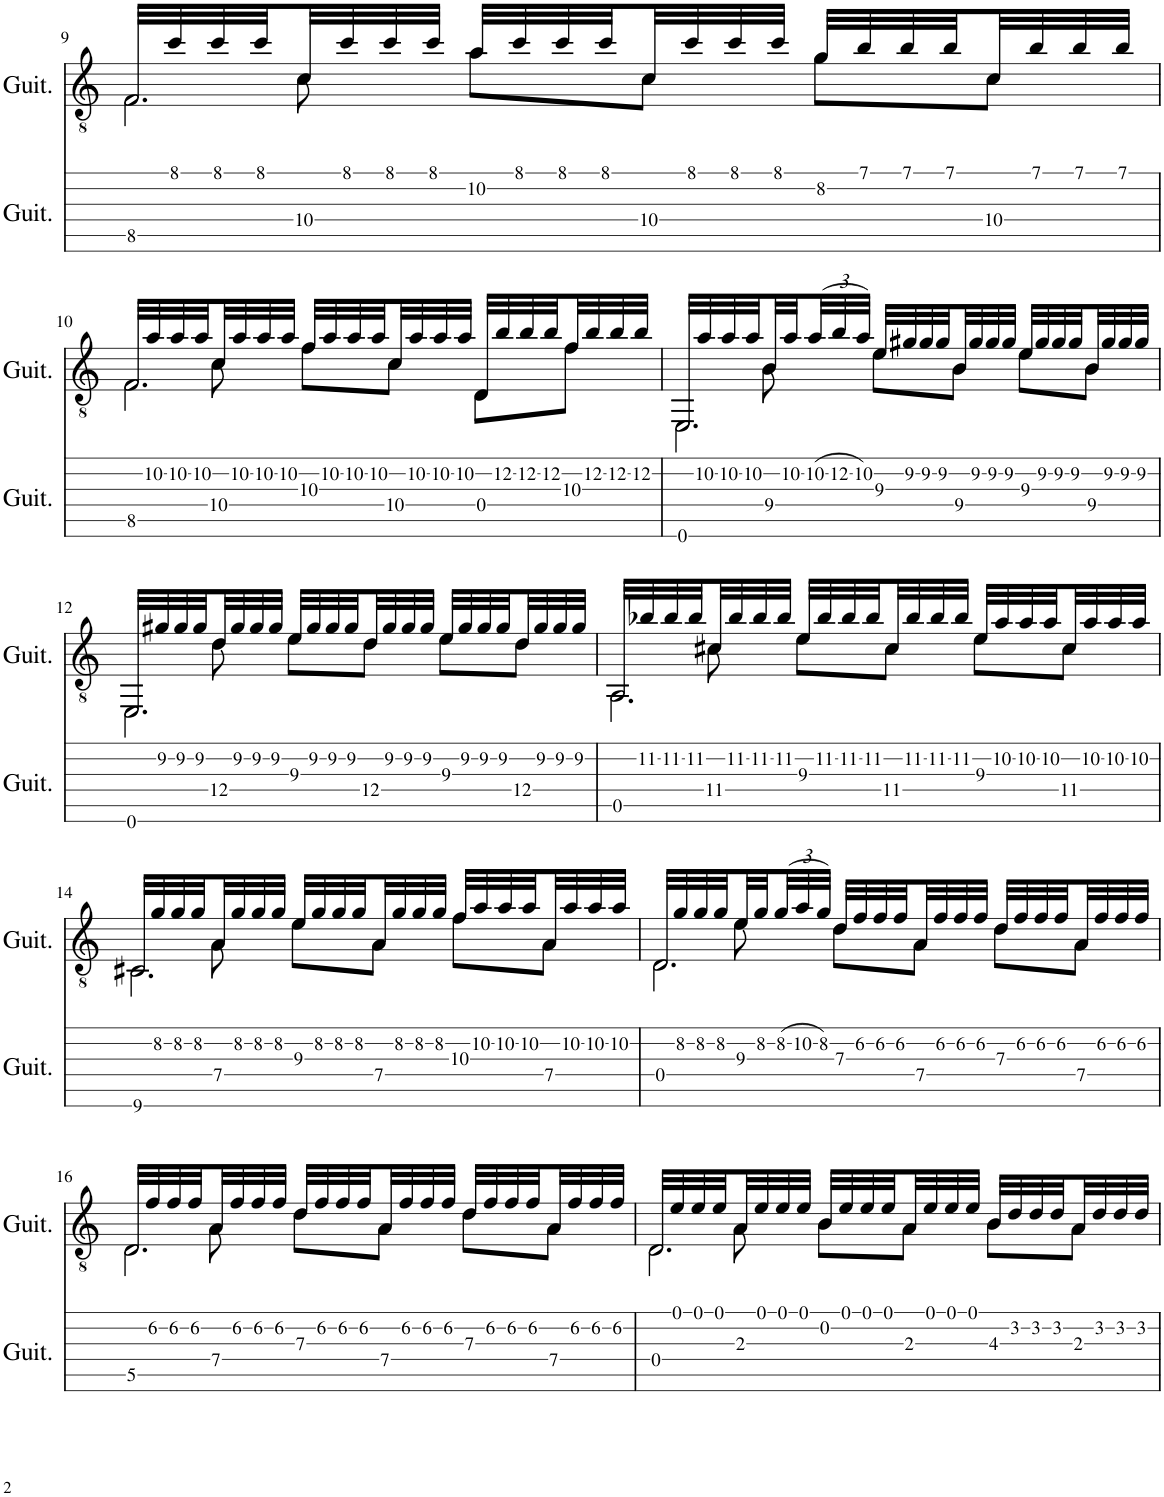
**kern	**kern
*part2	*part1
*staff2	*staff1
*I"Classical Guitar	*I"Classical Guitar
*I'Guit.	*I'Guit.
!!LO:PB:g=z
*	*clefGv2
*k[]	*k[]
*M3/4	*M3/4
=9	=9
*^	*
*	*^	*
!	!	!	!LO:N:head=open
*	*	*	*^
*	*	*	*	*^
32r	8ryy	2.F	32F/LLL	8ryy	2.F\
32ccLLL	.	.	32cc/	.	.
32cc	.	.	32cc/	.	.
32ccJJJ	.	.	32cc/	.	.
32r	8c	.	32c/	8c\	.
32ccLLL	.	.	32cc/	.	.
32cc	.	.	32cc/	.	.
32ccJJJ	.	.	32cc/JJJ	.	.
32r	8aL	.	32a/LLL	8a\L	.
32ccLLL	.	.	32cc/	.	.
32cc	.	.	32cc/	.	.
32ccJJJ	.	.	32cc/	.	.
32r	8cJ	.	32c/	8c\J	.
32ccLLL	.	.	32cc/	.	.
32cc	.	.	32cc/	.	.
32ccJJJ	.	.	32cc/JJJ	.	.
32r	8gL	.	32g/LLL	8g\L	.
32bLLL	.	.	32b/	.	.
32b	.	.	32b/	.	.
32bJJJ	.	.	32b/	.	.
32r	8cJ	.	32c/	8c\J	.
32bLLL	.	.	32b/	.	.
32b	.	.	32b/	.	.
32bJJJ	.	.	32b/JJJ	.	.
!!LO:LB:g=z	!!	!!
=10	=10	=10	=10	=10	=10
!	!	!	!LO:N:head=open	!	!
32r	8ryy	2.F	32F/LLL	8ryy	2.F\
32aLLL	.	.	32a/	.	.
32a	.	.	32a/	.	.
32aJJJ	.	.	32a/	.	.
32r	8c	.	32c/	8c\	.
32aLLL	.	.	32a/	.	.
32a	.	.	32a/	.	.
32aJJJ	.	.	32a/JJJ	.	.
32r	8fL	.	32f/LLL	8f\L	.
32aLLL	.	.	32a/	.	.
32a	.	.	32a/	.	.
32aJJJ	.	.	32a/	.	.
32r	8cJ	.	32c/	8c\J	.
32aLLL	.	.	32a/	.	.
32a	.	.	32a/	.	.
32aJJJ	.	.	32a/JJJ	.	.
32DLLL	8r	.	32D/LLL	8D\L	.
32b	.	.	32b/	.	.
32b	.	.	32b/	.	.
32bJJJ	.	.	32b/	.	.
32r	8f	.	32f/	8f\J	.
32bLLL	.	.	32b/	.	.
32b	.	.	32b/	.	.
32bJJJ	.	.	32b/JJJ	.	.
=11	=11	=11	=11	=11	=11
!	!	!	!LO:N:head=open	!	!
32r	8ryy	2.EE	32EE/LLL	8ryy	2.EE\
32aLLL	.	.	32a/	.	.
32a	.	.	32a/	.	.
32aJJJ	.	.	32a/	.	.
32r	8B	.	32B/	8B\	.
32aLLL	.	.	32a/JJ	.	.
*Xbrackettup	*	*	*Xbrackettup	*	*
(48a	.	.	(48a/LL	.	.
48b	.	.	48b/	.	.
48aJJJ)	.	.	48a/JJJ)	.	.
32r	8eL	.	32e/LLL	8e\L	.
32g#XLLL	.	.	32g#X/	.	.
32g#	.	.	32g#/	.	.
32g#JJJ	.	.	32g#/	.	.
32r	8BJ	.	32B/	8B\J	.
32g#LLL	.	.	32g#/	.	.
32g#	.	.	32g#/	.	.
32g#JJJ	.	.	32g#/JJJ	.	.
32r	8eL	.	32e/LLL	8e\L	.
32g#LLL	.	.	32g#/	.	.
32g#	.	.	32g#/	.	.
32g#JJJ	.	.	32g#/	.	.
32r	8BJ	.	32B/	8B\J	.
32g#LLL	.	.	32g#/	.	.
32g#	.	.	32g#/	.	.
32g#JJJ	.	.	32g#/JJJ	.	.
!!LO:LB:g=z	!!	!!
=12	=12	=12	=12	=12	=12
!	!	!	!LO:N:head=open	!	!
32r	8ryy	2.EE	32EE/LLL	8ryy	2.EE\
32g#XLLL	.	.	32g#X/	.	.
32g#	.	.	32g#/	.	.
32g#JJJ	.	.	32g#/	.	.
32r	8d	.	32d/	8d\	.
32g#LLL	.	.	32g#/	.	.
32g#	.	.	32g#/	.	.
32g#JJJ	.	.	32g#/JJJ	.	.
32r	8eL	.	32e/LLL	8e\L	.
32g#LLL	.	.	32g#/	.	.
32g#	.	.	32g#/	.	.
32g#JJJ	.	.	32g#/	.	.
32r	8dJ	.	32d/	8d\J	.
32g#LLL	.	.	32g#/	.	.
32g#	.	.	32g#/	.	.
32g#JJJ	.	.	32g#/JJJ	.	.
32r	8eL	.	32e/LLL	8e\L	.
32g#LLL	.	.	32g#/	.	.
32g#	.	.	32g#/	.	.
32g#JJJ	.	.	32g#/	.	.
32r	8dJ	.	32d/	8d\J	.
32g#LLL	.	.	32g#/	.	.
32g#	.	.	32g#/	.	.
32g#JJJ	.	.	32g#/JJJ	.	.
=13	=13	=13	=13	=13	=13
!LO:N:head=open	!	!	!LO:N:head=open	!	!
32AALLL	8ryy	2.r	32AA/LLL	8ryy	2.AA\
32b-X	.	.	32b-X/	.	.
32b-	.	.	32b-/	.	.
32b-JJJ	.	.	32b-/	.	.
32r	8c#	.	32c#X/	8c#\	.
32b-LLL	.	.	32b-/	.	.
32b-	.	.	32b-/	.	.
32b-JJJ	.	.	32b-/JJJ	.	.
32r	8eL	.	32e/LLL	8e\L	.
32b-LLL	.	.	32b-/	.	.
32b-	.	.	32b-/	.	.
32b-JJJ	.	.	32b-/	.	.
32r	8c#J	.	32c#/	8c#\J	.
32b-LLL	.	.	32b-/	.	.
32b-	.	.	32b-/	.	.
32b-JJJ	.	.	32b-/JJJ	.	.
32r	8eL	.	32e/LLL	8e\L	.
32aLLL	.	.	32a/	.	.
32a	.	.	32a/	.	.
32aJJJ	.	.	32a/	.	.
32r	8c#J	.	32c#/	8c#\J	.
32aLLL	.	.	32a/	.	.
32a	.	.	32a/	.	.
32aJJJ	.	.	32a/JJJ	.	.
!!LO:LB:g=z	!!	!!
=14	=14	=14	=14	=14	=14
!	!	!	!LO:N:head=open	!	!
32r	8ryy	2.C#	32C#X/LLL	8ryy	2.C#\
32gLLL	.	.	32g/	.	.
32g	.	.	32g/	.	.
32gJJJ	.	.	32g/	.	.
32r	8A	.	32A/	8A\	.
32gLLL	.	.	32g/	.	.
32g	.	.	32g/	.	.
32gJJJ	.	.	32g/JJJ	.	.
32r	8eL	.	32e/LLL	8e\L	.
32gLLL	.	.	32g/	.	.
32g	.	.	32g/	.	.
32gJJJ	.	.	32g/	.	.
32r	8AJ	.	32A/	8A\J	.
32gLLL	.	.	32g/	.	.
32g	.	.	32g/	.	.
32gJJJ	.	.	32g/JJJ	.	.
32r	8fL	.	32f/LLL	8f\L	.
32aLLL	.	.	32a/	.	.
32a	.	.	32a/	.	.
32aJJJ	.	.	32a/	.	.
32r	8AJ	.	32A/	8A\J	.
32aLLL	.	.	32a/	.	.
32a	.	.	32a/	.	.
32aJJJ	.	.	32a/JJJ	.	.
=15	=15	=15	=15	=15	=15
!LO:N:head=open	!	!	!LO:N:head=open	!	!
32DLLL	8ryy	2.r	32D/LLL	8ryy	2.D\
32g	.	.	32g/	.	.
32g	.	.	32g/	.	.
32gJJJ	.	.	32g/	.	.
32r	8e	.	32e/	8e\	.
32gLLL	.	.	32g/JJ	.	.
(48g	.	.	(48g/LL	.	.
48a	.	.	48a/	.	.
48gJJJ)	.	.	48g/JJJ)	.	.
32dLLL	8r	.	32d/LLL	8d\L	.
32f	.	.	32f/	.	.
32f	.	.	32f/	.	.
32fJJJ	.	.	32f/	.	.
32r	8A	.	32A/	8A\J	.
32fLLL	.	.	32f/	.	.
32f	.	.	32f/	.	.
32fJJJ	.	.	32f/JJJ	.	.
32r	8dL	.	32d/LLL	8d\L	.
32fLLL	.	.	32f/	.	.
32f	.	.	32f/	.	.
32fJJJ	.	.	32f/	.	.
32r	8AJ	.	32A/	8A\J	.
32fLLL	.	.	32f/	.	.
32f	.	.	32f/	.	.
32fJJJ	.	.	32f/JJJ	.	.
!!LO:LB:g=z	!!	!!
=16	=16	=16	=16	=16	=16
!LO:N:head=open	!	!	!LO:N:head=open	!	!
32DLLL	8ryy	2.r	32D/LLL	8ryy	2.D\
32f	.	.	32f/	.	.
32f	.	.	32f/	.	.
32fJJJ	.	.	32f/	.	.
32r	8A	.	32A/	8A\	.
32fLLL	.	.	32f/	.	.
32f	.	.	32f/	.	.
32fJJJ	.	.	32f/JJJ	.	.
32r	8dL	.	32d/LLL	8d\L	.
32fLLL	.	.	32f/	.	.
32f	.	.	32f/	.	.
32fJJJ	.	.	32f/	.	.
32r	8AJ	.	32A/	8A\J	.
32fLLL	.	.	32f/	.	.
32f	.	.	32f/	.	.
32fJJJ	.	.	32f/JJJ	.	.
32r	8dL	.	32d/LLL	8d\L	.
32fLLL	.	.	32f/	.	.
32f	.	.	32f/	.	.
32fJJJ	.	.	32f/	.	.
32r	8AJ	.	32A/	8A\J	.
32fLLL	.	.	32f/	.	.
32f	.	.	32f/	.	.
32fJJJ	.	.	32f/JJJ	.	.
=17	=17	=17	=17	=17	=17
!LO:N:head=open	!	!	!LO:N:head=open	!	!
32DLLL	8ryy	2.r	32D/LLL	8ryy	2.D\
32e	.	.	32e/	.	.
32e	.	.	32e/	.	.
32eJJ	.	.	32e/	.	.
32ALL	8r	.	32A/	8A\	.
32e	.	.	32e/	.	.
32e	.	.	32e/	.	.
32eJJJ	.	.	32e/JJJ	.	.
32BLLL	8r	.	32B/LLL	8B\L	.
32e	.	.	32e/	.	.
32e	.	.	32e/	.	.
32eJJ	.	.	32e/	.	.
32ALL	8r	.	32A/	8A\J	.
32e	.	.	32e/	.	.
32e	.	.	32e/	.	.
32eJJJ	.	.	32e/JJJ	.	.
32BLLL	8r	.	32B/LLL	8B\L	.
32d	.	.	32d/	.	.
32d	.	.	32d/	.	.
32dJJ	.	.	32d/	.	.
32ALL	8r	.	32A/	8A\J	.
32d	.	.	32d/	.	.
32d	.	.	32d/	.	.
32dJJJ	.	.	32d/JJJ	.	.
*v	*v	*v	*	*	*
*	*v	*v	*v
=	=
*-	*-
